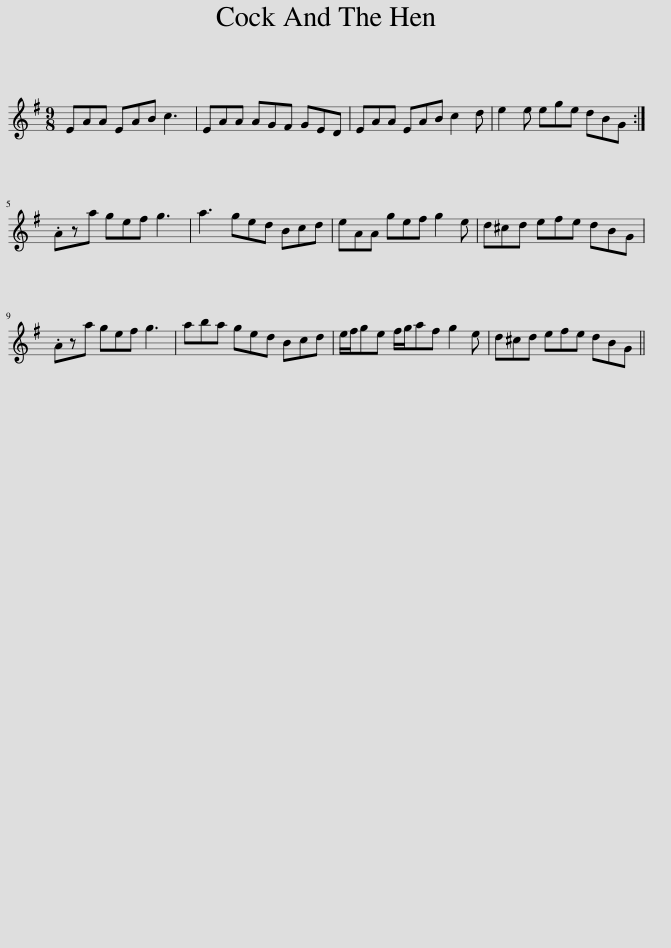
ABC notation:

X:1
L:1/8
M:9/8
I:linebreak $
K:G
V:1 treble
V:1
 EAA EAB c3 | EAA AGF GED | EAA EAB c2 d | e2 e ege dBG :|$ .Aza gef g3 | %5
 a3 ged Bcd | eAA gef g2 e | d^cd efe dBG |$ .Aza gef g3 | aba ged Bcd | %10
 e/f/ge f/g/af g2 e | d^cd efe dBG || %12
